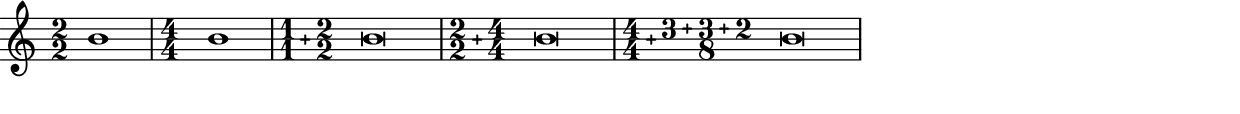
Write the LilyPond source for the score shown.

%% Generated by lilypond-book.py
%% Options: [exampleindent=10.16\mm,indent=0\mm,line-width=160\mm]
\include "lilypond-book-preamble.ly"


% ****************************************************************
% Start cut-&-pastable-section
% ****************************************************************



\paper {
  indent = 0\mm
  line-width = 160\mm
  % offset the left padding, also add 1mm as lilypond creates cropped
  % images with a little space on the right
  line-width = #(- line-width (* mm  3.000000) (* mm 1))
}

\layout {
  
}





% ****************************************************************
% ly snippet:
% ****************************************************************
\sourcefilename "/home/gub/NewGub/gub/target/linux-x86/src/lilypond-git.sv.gnu.org--lilypond.git-release-unstable/input/regression/compound-time-signature-style.ly"
\sourcefileline 0
\version "2.19.21"

\header {
    texidoc = "Simple-fraction components of a compound time signature are numeric regardless of the time signature style.
"
}

\relative {
  \compoundMeter #'(2 2) b'1
  \compoundMeter #'(4 4) b1
  \compoundMeter #'((1 1) (2 2)) b\breve
  \compoundMeter #'((2 2) (4 4)) b\breve
  \compoundMeter #'((4 4) (3 3 2 8)) b\breve
}



% ****************************************************************
% end ly snippet
% ****************************************************************
